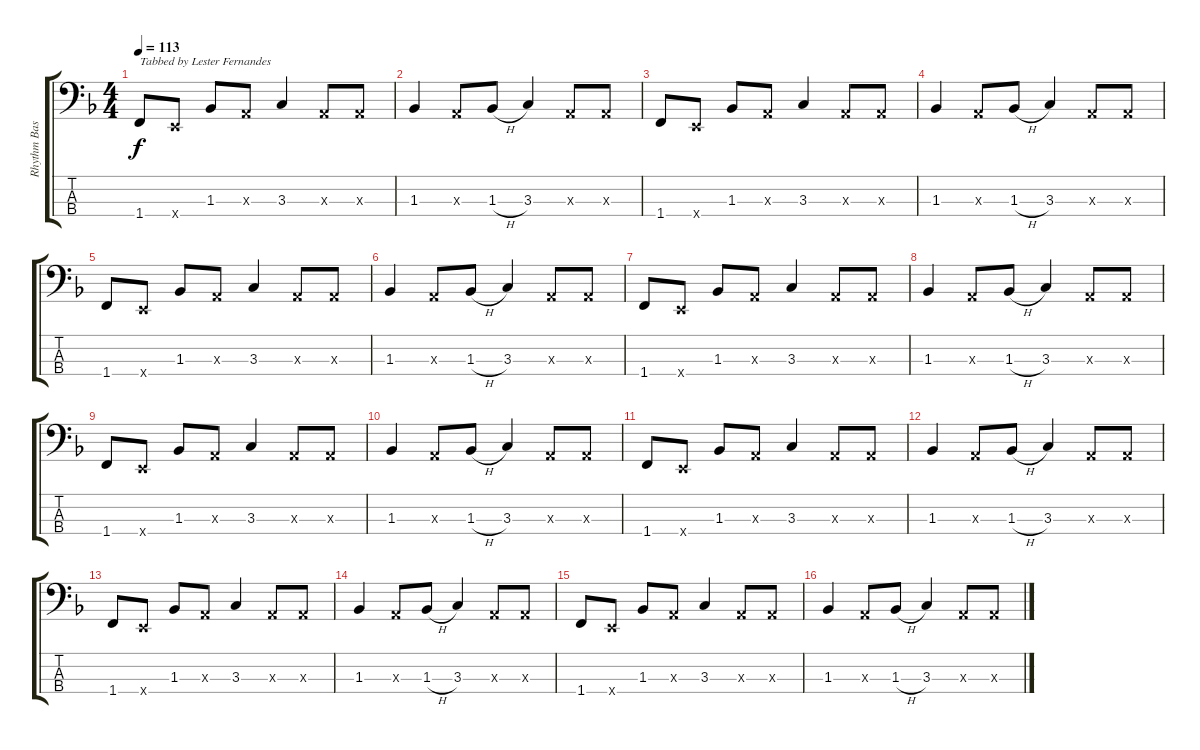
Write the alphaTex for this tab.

\track ("Rhythm Bass" "Rhythm Bas") {instrument slapbass1}
\staff {score tabs}
\tuning (G2 D2 A1 E1) {hide}
\ts (4 4)
\tempo 113
\clef f4
\ks f
1.4.8{txt "Tabbed by Lester Fernandes" dy f instrument slapbass1} 0.4{x}.8 1.3.8 0.3{x}.8 3.3.4 0.3{x}.8 0.3{x}.8 |
1.3.4 0.3{x}.8 1.3{h}.8 3.3.4 0.3{x}.8 0.3{x}.8 |
1.4.8 0.4{x}.8 1.3.8 0.3{x}.8 3.3.4 0.3{x}.8 0.3{x}.8 |
1.3.4 0.3{x}.8 1.3{h}.8 3.3.4 0.3{x}.8 0.3{x}.8 |
1.4.8 0.4{x}.8 1.3.8 0.3{x}.8 3.3.4 0.3{x}.8 0.3{x}.8 |
1.3.4 0.3{x}.8 1.3{h}.8 3.3.4 0.3{x}.8 0.3{x}.8 |
1.4.8 0.4{x}.8 1.3.8 0.3{x}.8 3.3.4 0.3{x}.8 0.3{x}.8 |
1.3.4 0.3{x}.8 1.3{h}.8 3.3.4 0.3{x}.8 0.3{x}.8 |
1.4.8 0.4{x}.8 1.3.8 0.3{x}.8 3.3.4 0.3{x}.8 0.3{x}.8 |
1.3.4 0.3{x}.8 1.3{h}.8 3.3.4 0.3{x}.8 0.3{x}.8 |
1.4.8 0.4{x}.8 1.3.8 0.3{x}.8 3.3.4 0.3{x}.8 0.3{x}.8 |
1.3.4 0.3{x}.8 1.3{h}.8 3.3.4 0.3{x}.8 0.3{x}.8 |
1.4.8 0.4{x}.8 1.3.8 0.3{x}.8 3.3.4 0.3{x}.8 0.3{x}.8 |
1.3.4 0.3{x}.8 1.3{h}.8 3.3.4 0.3{x}.8 0.3{x}.8 |
1.4.8 0.4{x}.8 1.3.8 0.3{x}.8 3.3.4 0.3{x}.8 0.3{x}.8 |
1.3.4 0.3{x}.8 1.3{h}.8 3.3.4 0.3{x}.8 0.3{x}.8
